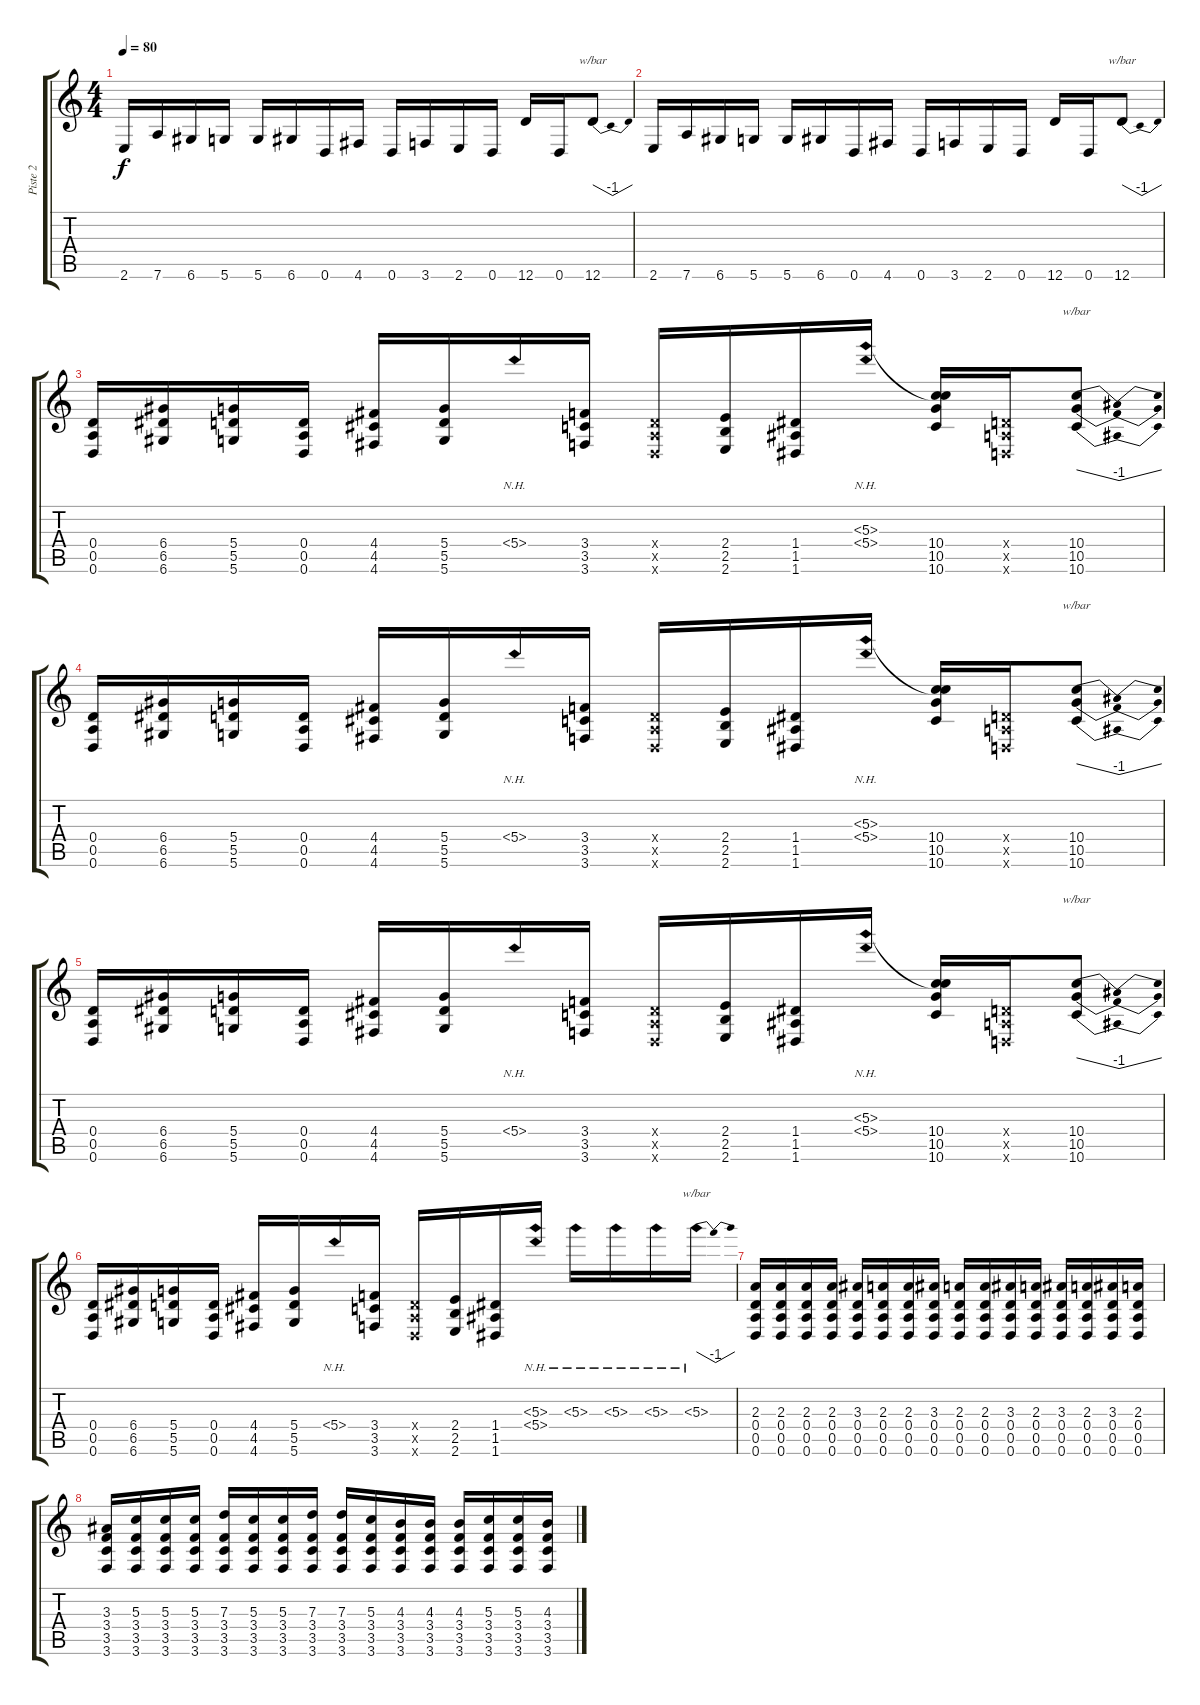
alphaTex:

\track ("Piste 2" "Piste 2") {instrument distortionguitar}
\staff {score tabs}
\tuning (E4 B3 G3 D3 A2 D2) {hide}
\ts (4 4)
\tempo 80
\clef g2
\ks c
2.6.16{dy f} 7.6.16 6.6.16 5.6.16 5.6.16 6.6.16 0.6.16 4.6.16 0.6.16 3.6.16 2.6.16 0.6.16 12.6.16 0.6.16 12.6.8{tbe (dip default 0 0 30 -4 60 0)} |
2.6.16 7.6.16 6.6.16 5.6.16 5.6.16 6.6.16 0.6.16 4.6.16 0.6.16 3.6.16 2.6.16 0.6.16 12.6.16 0.6.16 12.6.8{tbe (dip default 0 0 30 -4 60 0)} |
(0.4 0.5 0.6).16 (6.4 6.5 6.6).16 (5.4 5.5 5.6).16 (0.4 0.5 0.6).16 (4.4 4.5 4.6).16 (5.4 5.5 5.6).16 5.4{nh}.16 (3.4 3.5 3.6).16 (0.4{x} 0.5{x} 0.6{x}).16 (2.4 2.5 2.6).16 (1.4 1.5 1.6).16 (5.3{nh} 5.4{nh}).16 (5.3{t} 10.4 10.5 10.6).16 (0.4{x} 0.5{x} 0.6{x}).16 (10.4 10.5 10.6).8{tbe (dip default 0 0 30 -4 60 0)} |
(0.4 0.5 0.6).16 (6.4 6.5 6.6).16 (5.4 5.5 5.6).16 (0.4 0.5 0.6).16 (4.4 4.5 4.6).16 (5.4 5.5 5.6).16 5.4{nh}.16 (3.4 3.5 3.6).16 (0.4{x} 0.5{x} 0.6{x}).16 (2.4 2.5 2.6).16 (1.4 1.5 1.6).16 (5.3{nh} 5.4{nh}).16 (5.3{t} 10.4 10.5 10.6).16 (0.4{x} 0.5{x} 0.6{x}).16 (10.4 10.5 10.6).8{tbe (dip default 0 0 30 -4 60 0)} |
(0.4 0.5 0.6).16 (6.4 6.5 6.6).16 (5.4 5.5 5.6).16 (0.4 0.5 0.6).16 (4.4 4.5 4.6).16 (5.4 5.5 5.6).16 5.4{nh}.16 (3.4 3.5 3.6).16 (0.4{x} 0.5{x} 0.6{x}).16 (2.4 2.5 2.6).16 (1.4 1.5 1.6).16 (5.3{nh} 5.4{nh}).16 (5.3{t} 10.4 10.5 10.6).16 (0.4{x} 0.5{x} 0.6{x}).16 (10.4 10.5 10.6).8{tbe (dip default 0 0 30 -4 60 0)} |
(0.4 0.5 0.6).16 (6.4 6.5 6.6).16 (5.4 5.5 5.6).16 (0.4 0.5 0.6).16 (4.4 4.5 4.6).16 (5.4 5.5 5.6).16 5.4{nh}.16 (3.4 3.5 3.6).16 (0.4{x} 0.5{x} 0.6{x}).16 (2.4 2.5 2.6).16 (1.4 1.5 1.6).16 (5.3{nh} 5.4{nh}).16 5.3{nh}.16 5.3{nh}.16 5.3{nh}.16 5.3{nh}.16{tbe (dip default 0 0 30 -4 60 0)} |
(2.3 0.4 0.5 0.6).16 (2.3 0.4 0.5 0.6).16 (2.3 0.4 0.5 0.6).16 (2.3 0.4 0.5 0.6).16 (3.3 0.4 0.5 0.6).16 (2.3 0.4 0.5 0.6).16 (2.3 0.4 0.5 0.6).16 (3.3 0.4 0.5 0.6).16 (2.3 0.4 0.5 0.6).16 (2.3 0.4 0.5 0.6).16 (3.3 0.4 0.5 0.6).16 (2.3 0.4 0.5 0.6).16 (3.3 0.4 0.5 0.6).16 (2.3 0.4 0.5 0.6).16 (3.3 0.4 0.5 0.6).16 (2.3 0.4 0.5 0.6).16 |
(3.3 3.4 3.5 3.6).16 (5.3 3.4 3.5 3.6).16 (5.3 3.4 3.5 3.6).16 (5.3 3.4 3.5 3.6).16 (7.3 3.4 3.5 3.6).16 (5.3 3.4 3.5 3.6).16 (5.3 3.4 3.5 3.6).16 (7.3 3.4 3.5 3.6).16 (7.3 3.4 3.5 3.6).16 (5.3 3.4 3.5 3.6).16 (4.3 3.4 3.5 3.6).16 (4.3 3.4 3.5 3.6).16 (4.3 3.4 3.5 3.6).16 (5.3 3.4 3.5 3.6).16 (5.3 3.4 3.5 3.6).16 (4.3 3.4 3.5 3.6).16
